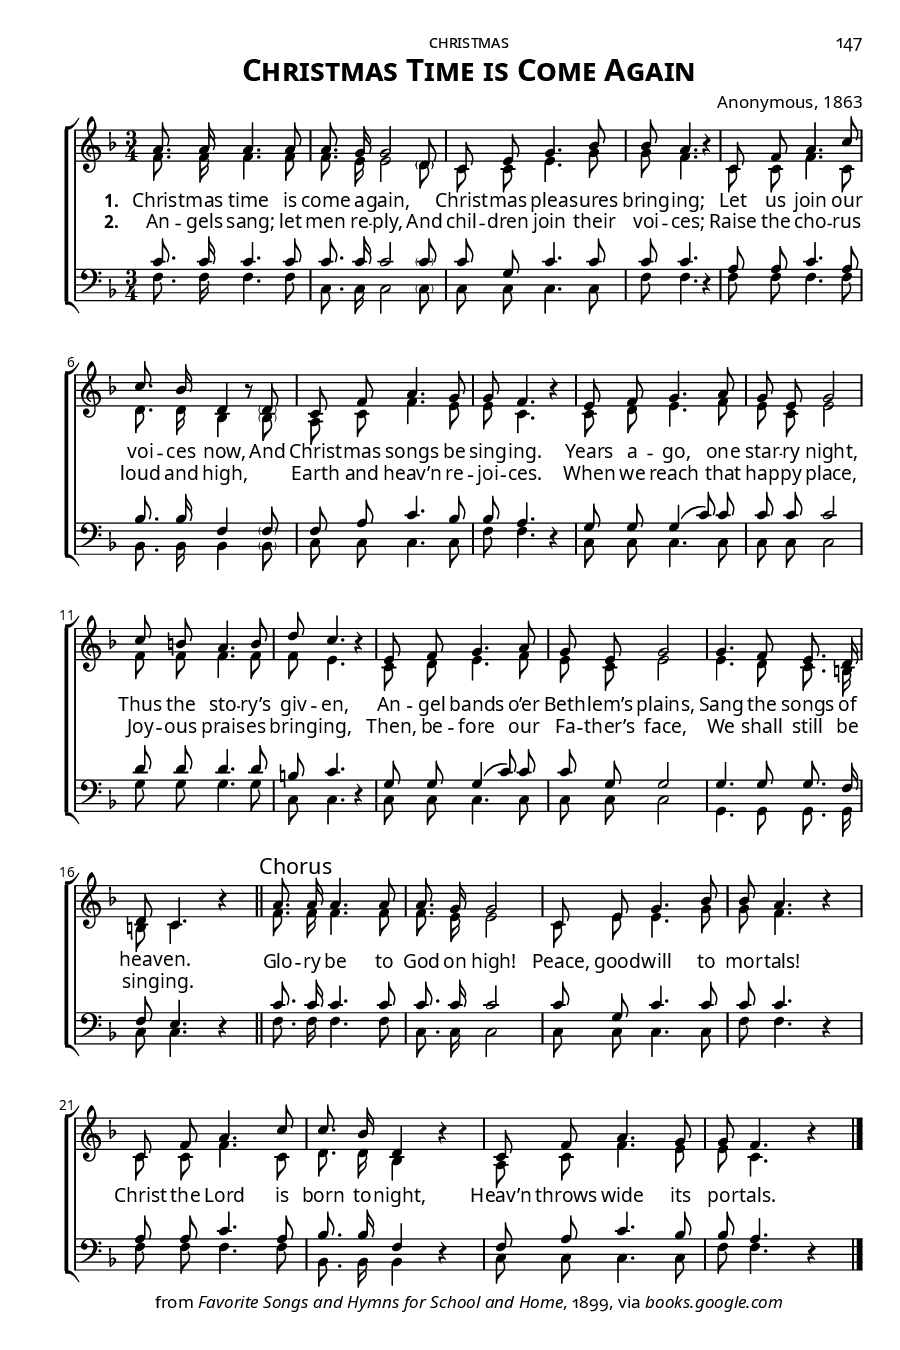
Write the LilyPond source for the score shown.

\version "2.14.2"
\include "util.ly"
\version "2.14.2"
#(set-global-staff-size 15) \paper{ #(define fonts (make-pango-font-tree "GoudyOlSt BT" "Garamond Premier Pro" "Garamond Premier Pro" (/ 15 20))) }
\header {
  title = \markup{\override #'(font-name . "Garamond Premier Pro Semibold"){ \abs-fontsize #15 \smallCapsOldStyle"Christmas Time is Come Again"}}
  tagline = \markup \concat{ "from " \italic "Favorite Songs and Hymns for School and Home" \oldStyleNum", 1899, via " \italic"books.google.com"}
  composer = "Anonymous, 1863"
}
\paper {
  %print-all-headers = ##f
  paper-height = 9\in
  paper-width = 6\in
  indent = 0\in
  %system-system-spacing = #'((basic-distance . 10) (padding . 0))
  system-system-spacing =
    #'((basic-distance . 0)
       (minimum-distance . 0)
       (padding . -5)
       (stretchability . 100))
  ragged-last-bottom = ##f
  ragged-bottom = ##f
  two-sided = ##t
  inner-margin = 0.5\in
  outer-margin = 0.25\in
  top-margin = 0.25\in
  bottom-margin = 0.25\in
  first-page-number = #147
  print-first-page-number = ##t
  headerLine = \markup{\override #'(font-name . "Garamond Premier Pro") \smallCapsOldStyle"christmas"}
  oddHeaderMarkup = \markup\fill-line{
     \override #'(font-name . "Garamond Premier Pro")\abs-fontsize #8.5
     \combine 
        \fill-line{"" \on-the-fly #print-page-number-check-first
        \oldStylePageNum""
        }
        \fill-line{\headerLine}
  }
  evenHeaderMarkup = \markup {
     \override #'(font-name . "Garamond Premier Pro")\abs-fontsize #8.5
     \combine
        \on-the-fly #print-page-number-check-first
        \oldStylePageNum""
        \fill-line{\headerLine}
  }
}
global = {
  \key f \major
  \time 3/4
  \autoBeamOff
  \override DynamicLineSpanner #'staff-padding = #0.0
  \override DynamicLineSpanner #'Y-extent = #'(-1 . 1)
}

sopMusic = \relative c' {
  a'8. a16 a4. a8 |
  a8. g16 << g2 {s4. \parenthesize d8 } >>
  c8 e g4. bes8 |
  bes a4. b4\rest |
  
  c,8 f a4. c8 |
  c8. bes16 d,4 bes'8\rest \parenthesize d,8 |
  c f a4. g8 |
  g f4. bes4\rest |
  e,8 f g4. a8 |
  
  g e g2 |
  c8 b a4. b8 |
  d c4. b4\rest |
  e,8 f g4. a8 |
  g e g2 |
  
  g4. f8 e8. d16 |
  d8 c4. b'4\rest \bar "||"
  \once \override Score.RehearsalMark #'self-alignment-X = #LEFT
  \mark "Chorus" a8. a16 a4. a8 |
  a8. g16 g2 c,8 e g4. bes8 |
  bes a4. b4\rest |
  
  c,8 f a4. c8 |
  c8. bes16 d,4 bes'4\rest |
  c,8 f a4. g8 |
  g f4. b4\rest \bar "|."
}
sopWords = \lyricmode {
  
}

altoMusic = \relative c' {
  f8. f16 f4. f8 |
  f8. e16 << e2 {s4. \parenthesize d8} >> |
  c8 c e4. g8 |
  g f4. s4 |
  
  c8 c f4. c8 |
  d8. d16 bes4 s8 \parenthesize bes8 |
  a c f4. e8 |
  e c4. s4 |
  c8 d e4. f8 |
  
  e c e2 |
  f8 f f4. f8 |
  f e4. s4 |
  c8 d e4. f8 |
  e c e2 |
  
  e4. d8 c8. b16 |
  b8 c4. s4 |
  f8. f16 f4. f8 |
  f8. e16 e2 |
  c8 e e4. g8 |
  
  g8 f4. s4 |
  c8 c f4. c8 |
  d8. d16 bes4 s4 |
  a8 c f4. e8 |
  e c4. s4 \bar "|."
}

altoWords = \lyricmode {
  \dropLyricsV
  \set stanza = #"1. "
   Christ -- mas time is come a -- gain, \skip1
    Christ -- mas plea -- sures bring -- ing;
  Let us join our voi -- ces now,
    And Christ -- mas songs be sing -- ing.
  Years a -- go, one star -- ry night,
    Thus the sto -- ry’s giv -- en,
  An -- gel bands o’er Beth -- lem’s plains,
    Sang the songs of heav -- en.

  \dropLyricsVII
  
  Glo -- ry be to God on high!
    Peace, good -- will to
    mor -- tals!
  \dropLyricsV
  Christ the Lord is born to -- night,
    Heav’n throws wide its por -- tals.

}
altoWordsII = \lyricmode {
  \dropLyricsV
%\markup\italic
  \set stanza = #"2. "
  An -- gels sang; let men re -- ply,
    And chil -- dren join their voi -- ces;
  Raise the cho -- rus loud and high,
    \skip 1 Earth and heav’n re -- joi -- ces.
  When we reach that hap -- py place,
    Joy -- ous prais -- es bring -- ing,
  Then, be -- fore our Fa -- ther’s face,
    We shall still be sing -- ing.
}
altoWordsIII = \lyricmode {
  \set stanza = #"3. "
  \set ignoreMelismata = ##t
}
altoWordsIV = \lyricmode {
  \set stanza = #"4. "
  \set ignoreMelismata = ##t
}
altoWordsV = \lyricmode {
  \set stanza = #"5. "
  \set ignoreMelismata = ##t
}
altoWordsVI = \lyricmode {
  \set stanza = #"6. "
  \set ignoreMelismata = ##t
}
tenorMusic = \relative c' {
  c8. c16 c4. c8 |
  c8. c16 << c2 { s4. \parenthesize c8 } >> |
  c g c4. c8 |
  c c4. s4 |
  
  a8 a c4. a8 |
  bes8. bes16 f4 s8 \parenthesize f8 |
  f a c4. bes8 |
  bes a4. s4 |
  g8 g g4( c8) c |
  
  c c c2 |
  d8 d d4. d8 |
  b c4. s4 |
  g8 g g4( c8) c |
  c g g2 |
  
  g4. g8 g8. f16 |
  f8 e4. s4 |
  c'8. c16 c4. c8 |
  c8. c16 c2 |
  c8 g c4. c8 |
  
  c c4. s4 |
  a8 a c4. a8 |
  bes8. bes16 f4 s4 |
  f8 a c4. bes8 |
  bes a4. s4 \bar "|."
}
tenorWords = \lyricmode {

}

bassMusic = \relative c {
  f8. f16 f4. f8 |
  c8. c16 << c2 {s4. \parenthesize c8} >>
  c c c4. c8 |
  f f4. d4\rest |
  
  f8 f f4. f8 |
  bes,8. bes16 bes4 s8 \parenthesize bes8 |
  c c c4. c8 |
  f f4. d4\rest |
  c8 c c4. c8 |
  
  c c c2 |
  g'8 g g4. g8 |
  c, c4. d4\rest |
  c8 c c4. c8 |
  c c c2 |
  
  g4. g8 g8. g16 |
  c8 c4. d4\rest |
  f8. f16 f4. f8 |
  c8. c16 c2 |
  c8 c c4. c8 |
  
  f8 f4. d4\rest |
  f8 f f4. f8 |
  bes,8. bes16 bes4 d\rest |
  c8 c c4. c8 |
  f f4. d4\rest \bar "|."
}
bassWords = \lyricmode {

}

pianoRH = \relative c' {
  
}
pianoLH = \relative c' {
  
}

\score {
  <<
   \new ChoirStaff <<
    \new Staff = women <<
      \new Voice = "sopranos" { \voiceOne << \global \sopMusic >> }
      \new Voice = "altos" { \voiceTwo << \global \altoMusic >> }
    >>
    \new Lyrics \with { alignAboveContext = #"women" \override VerticalAxisGroup #'nonstaff-relatedstaff-spacing = #'((basic-distance . 1))} \lyricsto "sopranos" \sopWords
    \new Lyrics = "altosVI"  \with { alignBelowContext = #"women" } \lyricsto "altos" \altoWordsVI
    \new Lyrics = "altosV"  \with { alignBelowContext = #"women" } \lyricsto "altos" \altoWordsV
    \new Lyrics = "altosIV"  \with { alignBelowContext = #"women" } \lyricsto "altos" \altoWordsIV
    \new Lyrics = "altosIII"  \with { alignBelowContext = #"women" } \lyricsto "altos" \altoWordsIII
    \new Lyrics = "altosII"  \with { alignBelowContext = #"women" } \lyricsto "altos" \altoWordsII
    \new Lyrics = "altos"  \with { alignBelowContext = #"women" \override VerticalAxisGroup #'nonstaff-relatedstaff-spacing = #'((basic-distance . 1)) } \lyricsto "altos" \altoWords
   \new Staff = men <<
      \clef bass
      \new Voice = "tenors" { \voiceOne << \global \tenorMusic >> }
      \new Voice = "basses" { \voiceTwo << \global \bassMusic >> }
    >>
    \new Lyrics \with { alignAboveContext = #"men" \override VerticalAxisGroup #'nonstaff-relatedstaff-spacing = #'((basic-distance . 1)) } \lyricsto "tenors" \tenorWords
    \new Lyrics \with { alignBelowContext = #"men" \override VerticalAxisGroup #'nonstaff-relatedstaff-spacing = #'((basic-distance . 1)) } \lyricsto "basses" \bassWords
  >>
%    \new PianoStaff << \new Staff { \new Voice { \pianoRH } } \new Staff { \clef "bass" \pianoLH } >>
  >>
  \layout {
    \context {
      \Score
      %\override SpacingSpanner #'base-shortest-duration = #(ly:make-moment 1 8)
      %\override SpacingSpanner #'common-shortest-duration = #(ly:make-moment 1 4)
    }
    \context {
      % Remove all empty staves
      % \Staff \RemoveEmptyStaves \override VerticalAxisGroup #'remove-first = ##t
    }
    \context {
      \Lyrics
      \override LyricText #'X-offset = #center-on-word
    }
  }
  \midi {
    \tempo 4 = 90
    \set Staff.midiInstrument = "flute"
  
    \context {
      \Voice
      \remove "Dynamic_performer"
    }
  }
}
